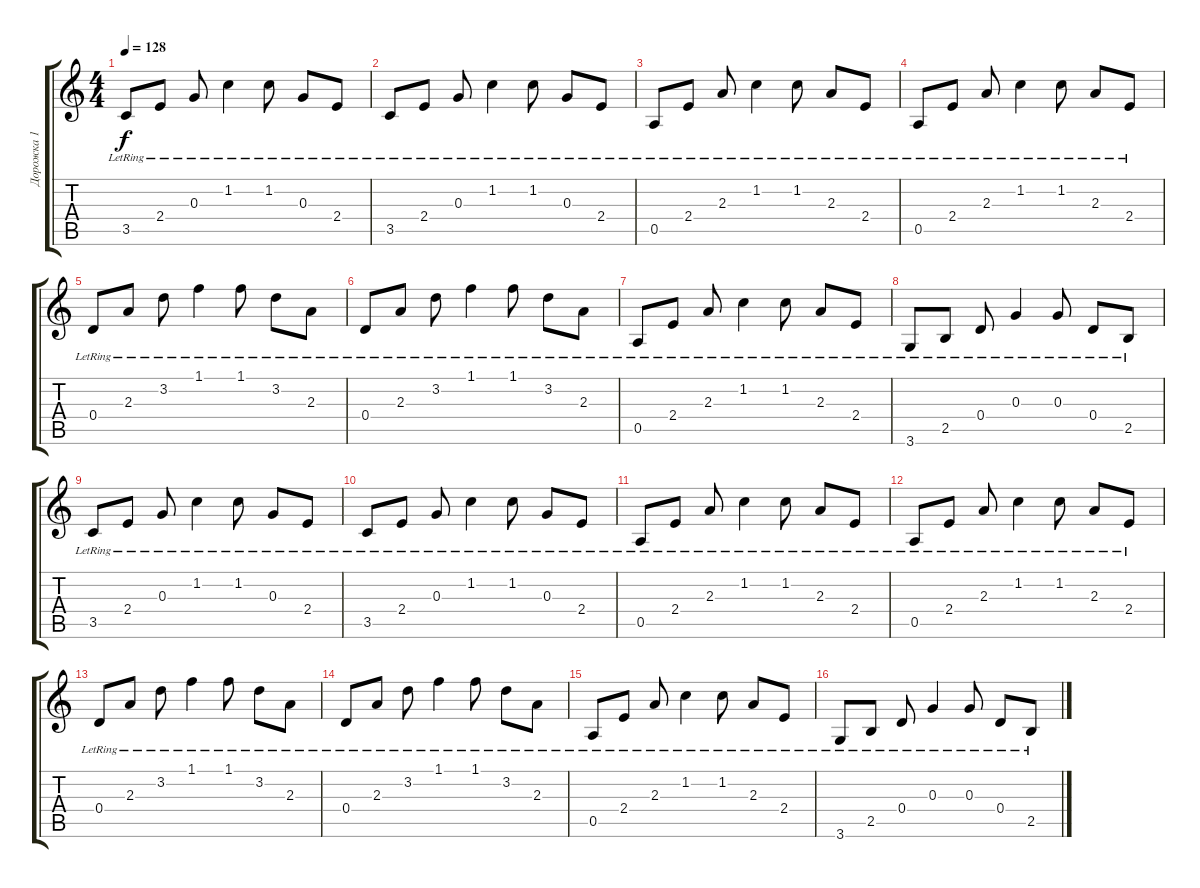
\track ("Дорожка 1" "Дорожка 1") {instrument acousticguitarsteel}
\staff {score tabs}
\tuning (E4 B3 G3 D3 A2 E2) {hide}
\ts (4 4)
\tempo 128
\clef g2
\ks c
3.5{lr}.8{dy f} 2.4{lr}.8 0.3{lr}.8 1.2{lr}.4 1.2{lr}.8 0.3{lr}.8 2.4{lr}.8 |
3.5{lr}.8 2.4{lr}.8 0.3{lr}.8 1.2{lr}.4 1.2{lr}.8 0.3{lr}.8 2.4{lr}.8 |
0.5{lr}.8 2.4{lr}.8 2.3{lr}.8 1.2{lr}.4 1.2{lr}.8 2.3{lr}.8 2.4{lr}.8 |
0.5{lr}.8 2.4{lr}.8 2.3{lr}.8 1.2{lr}.4 1.2{lr}.8 2.3{lr}.8 2.4{lr}.8 |
0.4{lr}.8 2.3{lr}.8 3.2{lr}.8 1.1{lr}.4 1.1{lr}.8 3.2{lr}.8 2.3{lr}.8 |
0.4{lr}.8 2.3{lr}.8 3.2{lr}.8 1.1{lr}.4 1.1{lr}.8 3.2{lr}.8 2.3{lr}.8 |
0.5{lr}.8 2.4{lr}.8 2.3{lr}.8 1.2{lr}.4 1.2{lr}.8 2.3{lr}.8 2.4{lr}.8 |
3.6{lr}.8 2.5{lr}.8 0.4{lr}.8 0.3{lr}.4 0.3{lr}.8 0.4{lr}.8 2.5{lr}.8 |
3.5{lr}.8 2.4{lr}.8 0.3{lr}.8 1.2{lr}.4 1.2{lr}.8 0.3{lr}.8 2.4{lr}.8 |
3.5{lr}.8 2.4{lr}.8 0.3{lr}.8 1.2{lr}.4 1.2{lr}.8 0.3{lr}.8 2.4{lr}.8 |
0.5{lr}.8 2.4{lr}.8 2.3{lr}.8 1.2{lr}.4 1.2{lr}.8 2.3{lr}.8 2.4{lr}.8 |
0.5{lr}.8 2.4{lr}.8 2.3{lr}.8 1.2{lr}.4 1.2{lr}.8 2.3{lr}.8 2.4{lr}.8 |
0.4{lr}.8 2.3{lr}.8 3.2{lr}.8 1.1{lr}.4 1.1{lr}.8 3.2{lr}.8 2.3{lr}.8 |
0.4{lr}.8 2.3{lr}.8 3.2{lr}.8 1.1{lr}.4 1.1{lr}.8 3.2{lr}.8 2.3{lr}.8 |
0.5{lr}.8 2.4{lr}.8 2.3{lr}.8 1.2{lr}.4 1.2{lr}.8 2.3{lr}.8 2.4{lr}.8 |
3.6{lr}.8 2.5{lr}.8 0.4{lr}.8 0.3{lr}.4 0.3{lr}.8 0.4{lr}.8 2.5{lr}.8
